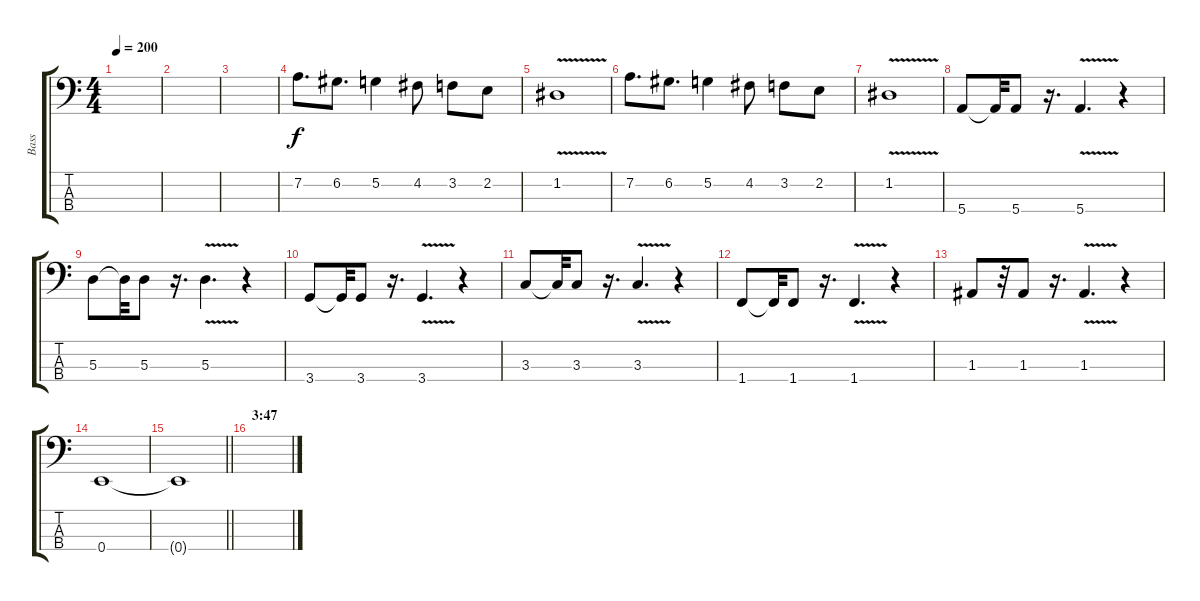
\track ("Bass" "Bass") {instrument electricbasspick}
\staff {score tabs}
\tuning (G2 D2 A1 E1) {hide}
\ts (4 4)
\tempo 200
\clef f4
\ks c
|
|
|
7.2.8{d} 6.2.8{d} 5.2.4 4.2.8 3.2.8 2.2.8 |
1.2{v}.1 |
7.2.8{d} 6.2.8{d} 5.2.4 4.2.8 3.2.8 2.2.8 |
1.2{v}.1 |
5.4.8 5.4{t}.32 5.4.8 r.16{d} 5.4{v}.4{d} r.4 |
5.3.8 5.3{t}.32 5.3.8 r.16{d} 5.3{v}.4{d} r.4 |
3.4.8 3.4{t}.32 3.4.8 r.16{d} 3.4{v}.4{d} r.4 |
3.3.8 3.3{t}.32 3.3.8 r.16{d} 3.3{v}.4{d} r.4 |
1.4.8 1.4{t}.32 1.4.8 r.16{d} 1.4{v}.4{d} r.4 |
1.3.8 r.32 1.3.8 r.16{d} 1.3{v}.4{d} r.4 |
0.4.1 |
\barLineRight lightlight
0.4{t}.1 |
\section ("" "3:47")
